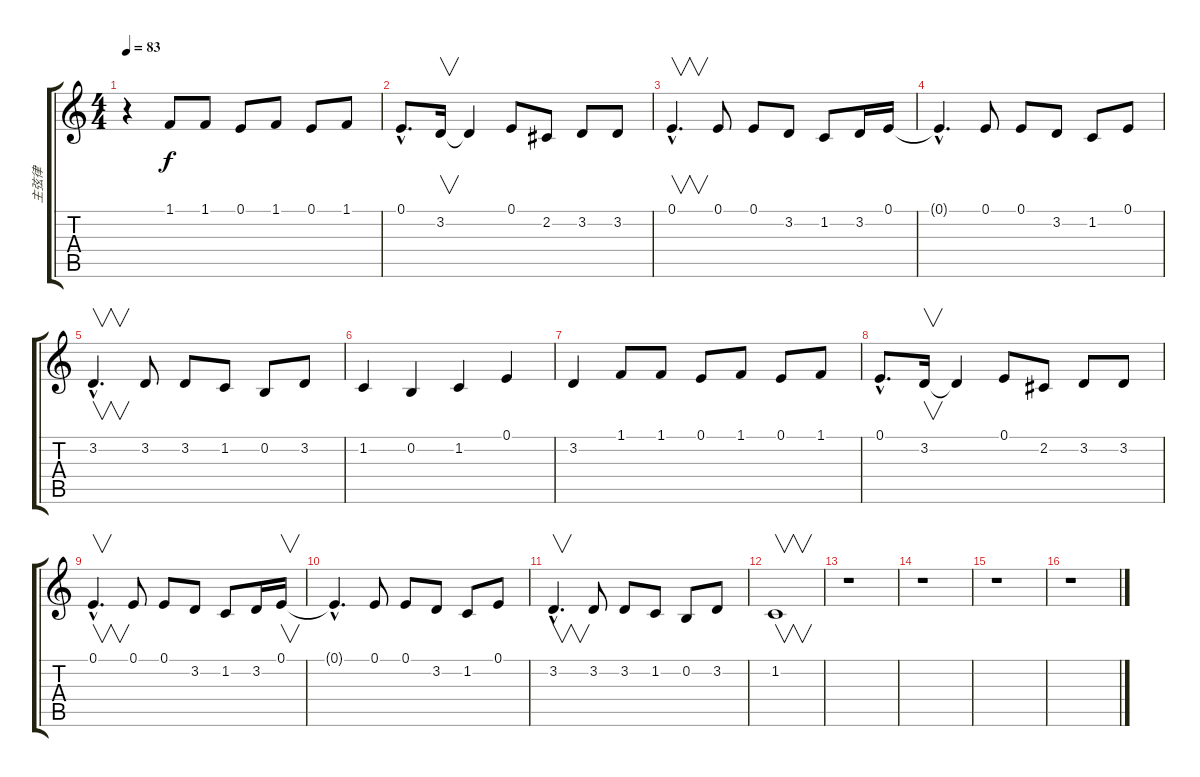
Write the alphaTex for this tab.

\track ("主弦律" "主弦律") {instrument tenorsax}
\staff {score tabs}
\tuning (E4 B3 G3 D3 A2 E2) {hide}
\ts (4 4)
\tempo 83
\clef g2
\ks c
r.4{dy f} 1.1.8 1.1.8 0.1.8 1.1.8 0.1.8 1.1.8 |
0.1{hac}.8{d} 3.2.16{v} 3.2{t}.4 0.1.8 2.2.8 3.2.8 3.2.8 |
0.1{hac}.4{v d} 0.1.8 0.1.8 3.2.8 1.2.8 3.2.16 0.1.16 |
0.1{hac t}.4{d} 0.1.8 0.1.8 3.2.8 1.2.8 0.1.8 |
3.2{hac}.4{v d} 3.2.8 3.2.8 1.2.8 0.2.8 3.2.8 |
1.2.4 0.2.4 1.2.4 0.1.4 |
3.2.4 1.1.8 1.1.8 0.1.8 1.1.8 0.1.8 1.1.8 |
0.1{hac}.8{d} 3.2.16{v} 3.2{t}.4 0.1.8 2.2.8 3.2.8 3.2.8 |
0.1{hac}.4{v d} 0.1.8 0.1.8 3.2.8 1.2.8 3.2.16 0.1.16{v} |
0.1{hac t}.4{d} 0.1.8 0.1.8 3.2.8 1.2.8 0.1.8 |
3.2{hac}.4{v d} 3.2.8 3.2.8 1.2.8 0.2.8 3.2.8 |
1.2.1{v} |
r.1 |
r.1 |
r.1 |
r.1
